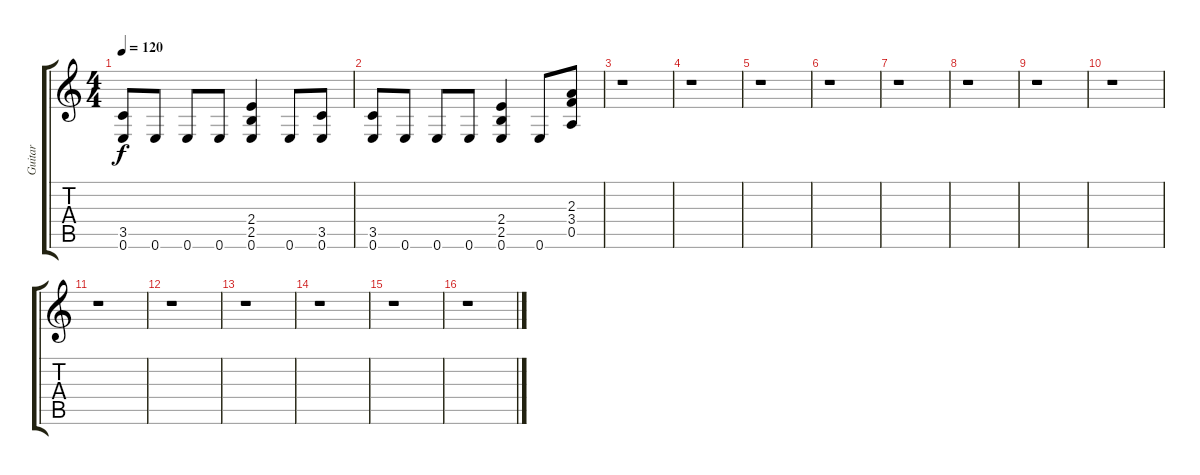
\track ("Guitar" "Guitar") {instrument distortionguitar}
\staff {score tabs}
\tuning (E4 B3 G3 D3 A2 E2) {hide}
\ts (4 4)
\tempo 120
\clef g2
\ks c
(3.5 0.6).8{dy f} 0.6.8 0.6.8 0.6.8 (2.4 2.5 0.6).4 0.6.8 (3.5 0.6).8 |
(3.5 0.6).8 0.6.8 0.6.8 0.6.8 (2.4 2.5 0.6).4 0.6.8 (2.3 3.4 0.5).8 |
r.1 |
r.1 |
r.1 |
r.1 |
r.1 |
r.1 |
r.1 |
r.1 |
r.1 |
r.1 |
r.1 |
r.1 |
r.1 |
r.1
